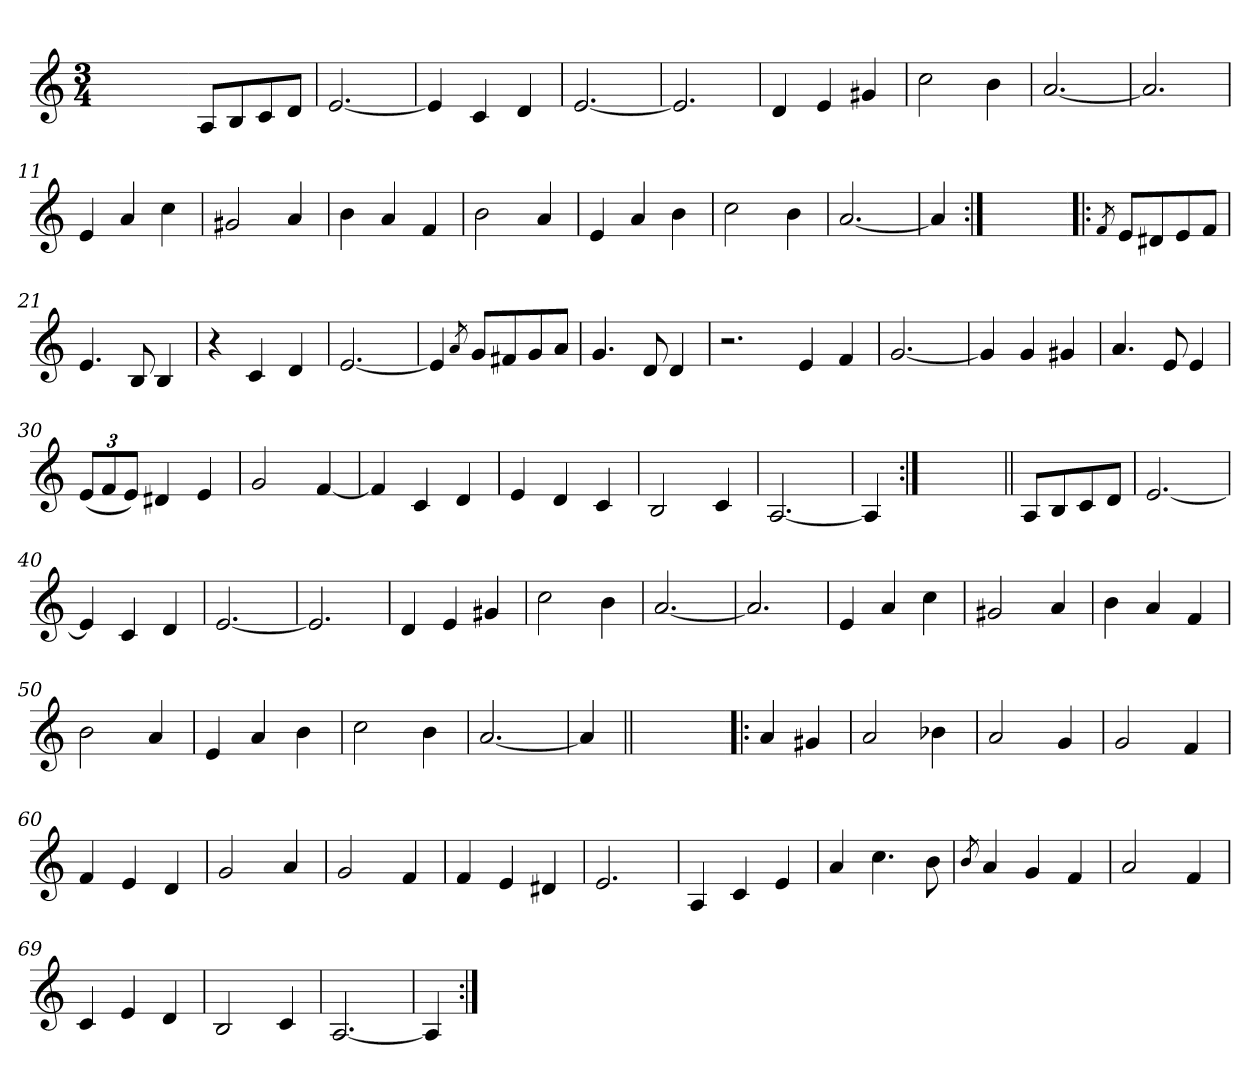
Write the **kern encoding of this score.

**kern
*part1
*staff1
*clefG2
*k[]
*M3/4
=1
2.ryy
=2-
8A/L
8B/
8c/
8d/J
=3
[2.e/
=4
4e/]
4c/
4d/
=5
[2.e/
=6
2.e/]
=7
4d/
4e/
4g#X/
=8
2cc\
4b\
=9
[2.a/
=10
2.a/]
=11
4e/
4a/
4cc\
=12
2g#X/
4a/
=13
4b\
4a/
4f/
=14
2b\
4a/
=15
4e/
4a/
4b\
!!LO:LB:g=z
=16
2cc\
4b\
=17
[2.a/
=18
4a/]
=19:|!
2.ryy
=20!|:
8qf/
8e/L
8d#X/
8e/
8f/J
=21
4.e/
8B/
4B/
=22
4r
4c/
4d/
=23
[2.e/
=24
4e/]
8qa/
8g/L
8f#X/
8g/
8a/J
=25
4.g/
8d/
4d/
=26
2.r
4e/
4f/
=27
[2.g/
!!LO:LB:g=z
=28
4g/]
4g/
4g#X/
=29
4.a/
8e/
4e/
=30
*Xbrackettup
(<12e/L
12f/
12e/J)
4d#X/
4e/
=31
2g/
[4f/
=32
4f/]
4c/
4d/
=33
4e/
4d/
4c/
=34
2B/
4c/
=35
[2.A/
=36
4A/]
=37:|!
2.ryy
=38||
8A/L
8B/
8c/
8d/J
=39
[2.e/
=40
4e/]
4c/
4d/
!!LO:LB:g=z
=41
[2.e/
=42
2.e/]
=43
4d/
4e/
4g#X/
=44
2cc\
4b\
=45
[2.a/
=46
2.a/]
=47
4e/
4a/
4cc\
=48
2g#X/
4a/
=49
4b\
4a/
4f/
=50
2b\
4a/
=51
4e/
4a/
4b\
=52
2cc\
4b\
=53
[2.a/
=54
4a/]
=55||
2.ryy
=56!|:
4a/
4g#X/
!!LO:LB:g=z
=57
2a/
4b-X\
=58
2a/
4g/
=59
2g/
4f/
=60
4f/
4e/
4d/
=61
2g/
4a/
=62
2g/
4f/
=63
4f/
4e/
4d#X/
=64
2.e/
=65
4A/
4c/
4e/
=66
4a/
4.cc\
8b\
=67
8qb/
4a/
4g/
4f/
=68
2a/
4f/
=69
4c/
4e/
4d/
=70
2B/
4c/
!!LO:LB:g=z
=71
[2.A/
=72
4A/]
=:|!
*-
